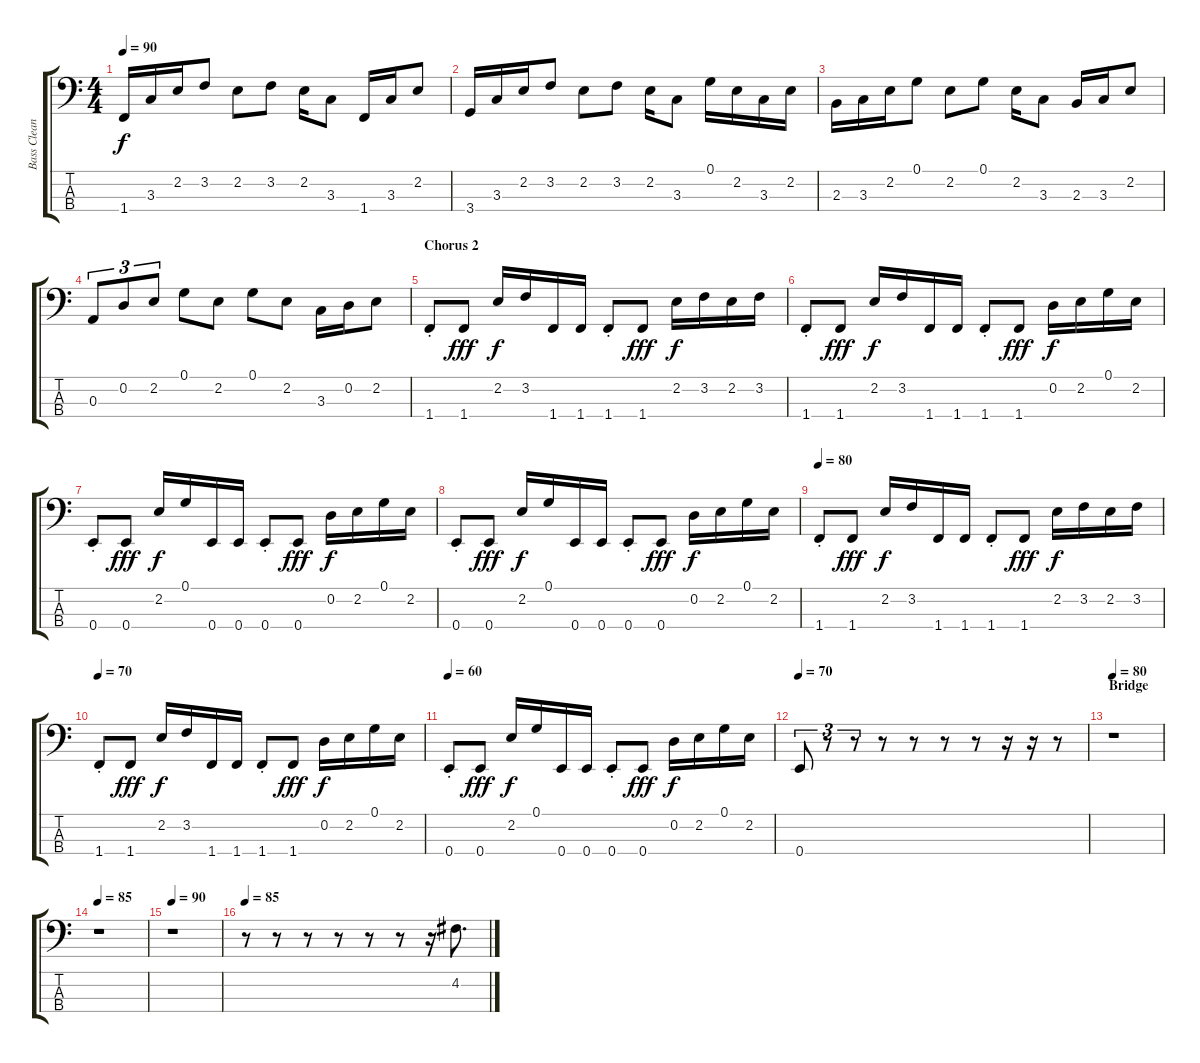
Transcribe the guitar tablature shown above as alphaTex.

\track ("Bass Clean" "Bass Clean") {instrument electricbassfinger}
\staff {score tabs}
\tuning (G2 D2 A1 E1) {hide}
\ts (4 4)
\tempo 90
\clef f4
\ks c
1.4.16{dy f} 3.3.16 2.2.16 3.2.8 2.2.8 3.2.8 2.2.16 3.3.8 1.4.16 3.3.16 2.2.8 |
3.4.16 3.3.16 2.2.16 3.2.8 2.2.8 3.2.8 2.2.16 3.3.8 0.1.16 2.2.16 3.3.16 2.2.16 |
2.3.16 3.3.16 2.2.16 0.1.8 2.2.8 0.1.8 2.2.16 3.3.8 2.3.16 3.3.16 2.2.8 |
0.3.8{tu (3 2)} 0.2.8{tu (3 2)} 2.2.8{tu (3 2)} 0.1.8 2.2.8 0.1.8 2.2.8 3.3.16 0.2.16 2.2.8 |
\section ("" "Chorus 2")
1.4{st}.8 1.4.8{dy fff} 2.2.16{dy f} 3.2.16 1.4.16 1.4.16 1.4{st}.8 1.4.8{dy fff} 2.2.16{dy f} 3.2.16 2.2.16 3.2.16 |
1.4{st}.8 1.4.8{dy fff} 2.2.16{dy f} 3.2.16 1.4.16 1.4.16 1.4{st}.8 1.4.8{dy fff} 0.2.16{dy f} 2.2.16 0.1.16 2.2.16 |
0.4{st}.8 0.4.8{dy fff} 2.2.16{dy f} 0.1.16 0.4.16 0.4.16 0.4{st}.8 0.4.8{dy fff} 0.2.16{dy f} 2.2.16 0.1.16 2.2.16 |
0.4{st}.8 0.4.8{dy fff} 2.2.16{dy f} 0.1.16 0.4.16 0.4.16 0.4{st}.8 0.4.8{dy fff} 0.2.16{dy f} 2.2.16 0.1.16 2.2.16 |
\tempo 80
1.4{st}.8 1.4.8{dy fff} 2.2.16{dy f} 3.2.16 1.4.16 1.4.16 1.4{st}.8 1.4.8{dy fff} 2.2.16{dy f} 3.2.16 2.2.16 3.2.16 |
\tempo 70
1.4{st}.8 1.4.8{dy fff} 2.2.16{dy f} 3.2.16 1.4.16 1.4.16 1.4{st}.8 1.4.8{dy fff} 0.2.16{dy f} 2.2.16 0.1.16 2.2.16 |
\tempo 60
0.4{st}.8 0.4.8{dy fff} 2.2.16{dy f} 0.1.16 0.4.16 0.4.16 0.4{st}.8 0.4.8{dy fff} 0.2.16{dy f} 2.2.16 0.1.16 2.2.16 |
\tempo 70
0.4.8{tu (3 2)} r.8{tu (3 2)} r.8{tu (3 2)} r.8 r.8 r.8 r.8 r.16 r.16 r.8 |
\section ("" "Bridge")
\tempo 80
r.1 |
\tempo 85
r.1 |
\tempo 90
r.1 |
\tempo 85
r.8 r.8 r.8 r.8 r.8 r.8 r.16 4.2.8{d}
